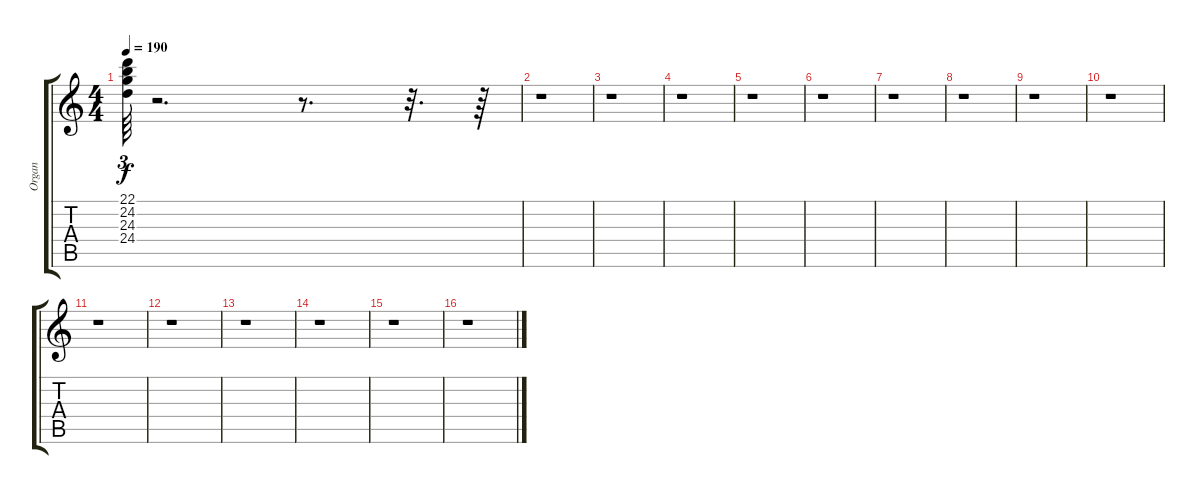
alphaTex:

\track ("Organ" "Organ") {instrument rockorgan}
\staff {score tabs}
\tuning (E4 B3 G3 D3 A2 E2) {hide}
\ts (4 4)
\tempo 190
\clef g2
\ks c
(22.1{t} 24.2{t} 24.3{t} 24.4{t}).64{tu (3 2) dy f} r.2{d} r.8{d} r.32{d} r.64 |
r.1 |
r.1 |
r.1 |
r.1 |
r.1 |
r.1 |
r.1 |
r.1 |
r.1 |
r.1 |
r.1 |
r.1 |
r.1 |
r.1 |
r.1
